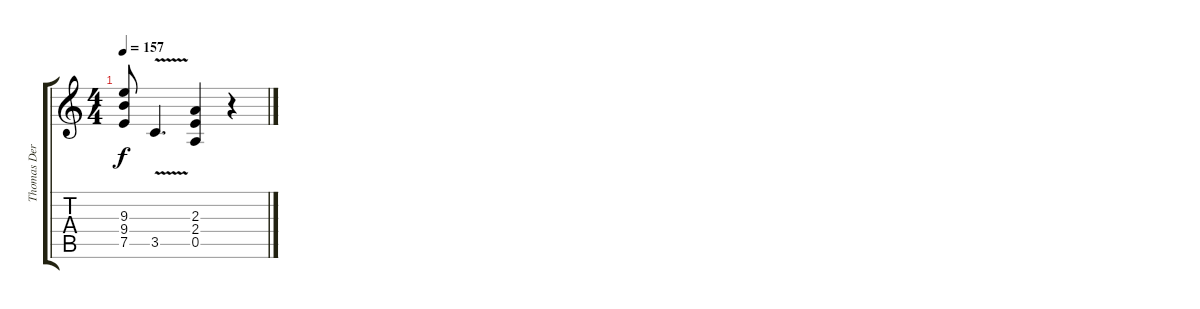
\track ("Thomas Der Münzer" "Thomas Der") {instrument distortionguitar}
\staff {score tabs}
\tuning (E4 B3 G3 D3 A2 E2) {hide}
\ts (4 4)
\tempo 157
\clef g2
\ks c
(9.3 9.4 7.5).8{dy f} 3.5{v}.4{d} (2.3 2.4 0.5).4 r.4
